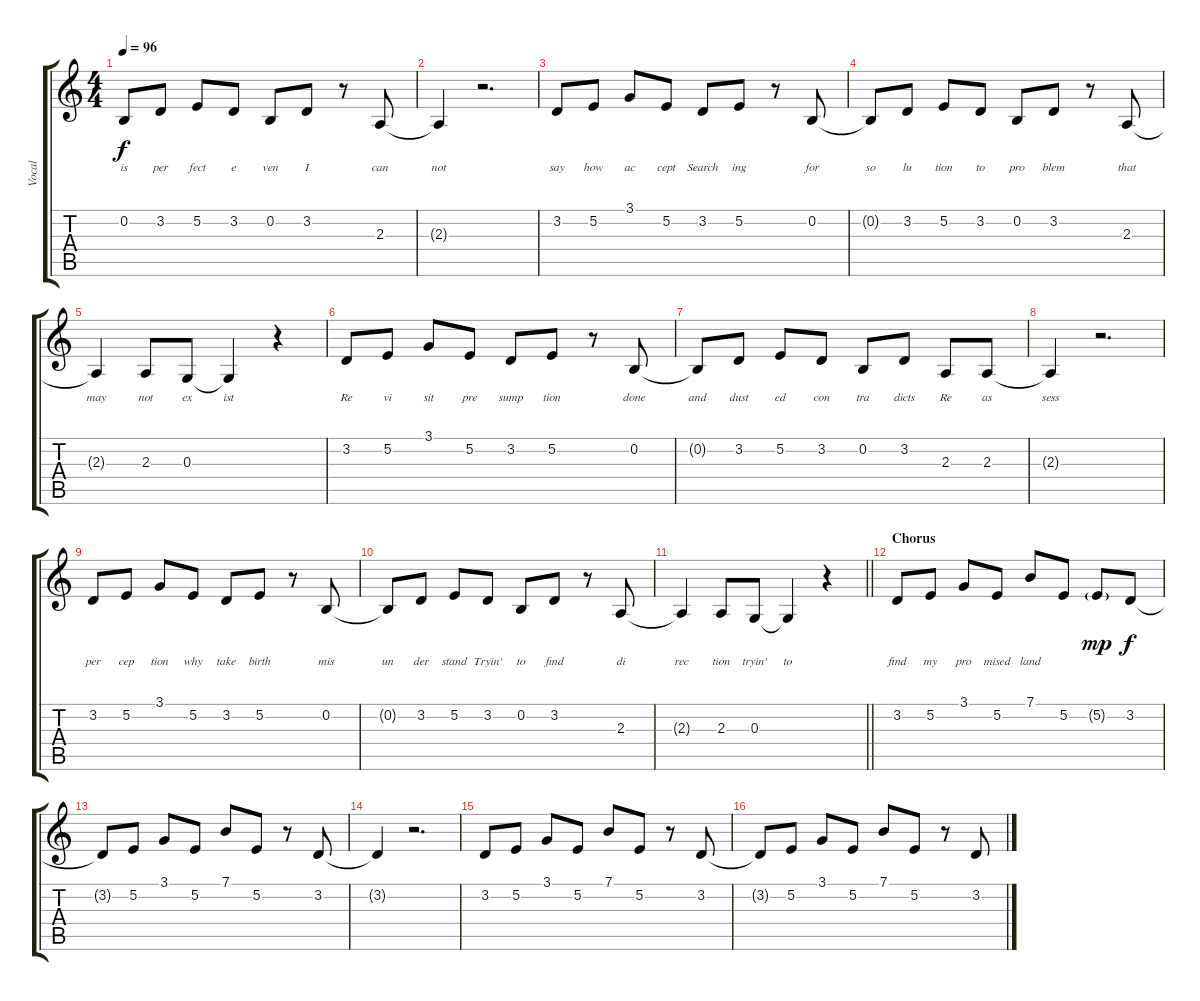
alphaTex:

\track ("Vocal" "Vocal") {instrument acousticgrandpiano}
\staff {score tabs}
\tuning (E4 B3 G3 D3 A2 E2) {hide}
\ts (4 4)
\tempo 96
\clef g2
\ks c
0.2{t}.8{lyrics (0 "is") lyrics (1 "") lyrics (2 "") lyrics (3 "") lyrics (4 "") dy f} 3.2.8{lyrics (0 "per") lyrics (1 "") lyrics (2 "") lyrics (3 "") lyrics (4 "")} 5.2.8{lyrics (0 "fect") lyrics (1 "") lyrics (2 "") lyrics (3 "") lyrics (4 "")} 3.2.8{lyrics (0 "e") lyrics (1 "") lyrics (2 "") lyrics (3 "") lyrics (4 "")} 0.2.8{lyrics (0 "ven") lyrics (1 "") lyrics (2 "") lyrics (3 "") lyrics (4 "")} 3.2.8{lyrics (0 "I") lyrics (1 "") lyrics (2 "") lyrics (3 "") lyrics (4 "")} r.8 2.3.8{lyrics (0 "can") lyrics (1 "") lyrics (2 "") lyrics (3 "") lyrics (4 "")} |
2.3{t}.4{lyrics (0 "not") lyrics (1 "") lyrics (2 "") lyrics (3 "") lyrics (4 "")} r.2{d} |
3.2.8{lyrics (0 "say") lyrics (1 "") lyrics (2 "") lyrics (3 "") lyrics (4 "")} 5.2.8{lyrics (0 "how") lyrics (1 "") lyrics (2 "") lyrics (3 "") lyrics (4 "")} 3.1.8{lyrics (0 "ac") lyrics (1 "") lyrics (2 "") lyrics (3 "") lyrics (4 "")} 5.2.8{lyrics (0 "cept") lyrics (1 "") lyrics (2 "") lyrics (3 "") lyrics (4 "")} 3.2.8{lyrics (0 "Search") lyrics (1 "") lyrics (2 "") lyrics (3 "") lyrics (4 "")} 5.2.8{lyrics (0 "ing") lyrics (1 "") lyrics (2 "") lyrics (3 "") lyrics (4 "")} r.8 0.2.8{lyrics (0 "for") lyrics (1 "") lyrics (2 "") lyrics (3 "") lyrics (4 "")} |
0.2{t}.8{lyrics (0 "so") lyrics (1 "") lyrics (2 "") lyrics (3 "") lyrics (4 "")} 3.2.8{lyrics (0 "lu") lyrics (1 "") lyrics (2 "") lyrics (3 "") lyrics (4 "")} 5.2.8{lyrics (0 "tion") lyrics (1 "") lyrics (2 "") lyrics (3 "") lyrics (4 "")} 3.2.8{lyrics (0 "to") lyrics (1 "") lyrics (2 "") lyrics (3 "") lyrics (4 "")} 0.2.8{lyrics (0 "pro") lyrics (1 "") lyrics (2 "") lyrics (3 "") lyrics (4 "")} 3.2.8{lyrics (0 "blem") lyrics (1 "") lyrics (2 "") lyrics (3 "") lyrics (4 "")} r.8 2.3.8{lyrics (0 "that") lyrics (1 "") lyrics (2 "") lyrics (3 "") lyrics (4 "")} |
2.3{t}.4{lyrics (0 "may") lyrics (1 "") lyrics (2 "") lyrics (3 "") lyrics (4 "")} 2.3.8{lyrics (0 "not") lyrics (1 "") lyrics (2 "") lyrics (3 "") lyrics (4 "")} 0.3.8{lyrics (0 "ex") lyrics (1 "") lyrics (2 "") lyrics (3 "") lyrics (4 "")} 0.3{t}.4{lyrics (0 "ist") lyrics (1 "") lyrics (2 "") lyrics (3 "") lyrics (4 "")} r.4 |
3.2.8{lyrics (0 "Re") lyrics (1 "") lyrics (2 "") lyrics (3 "") lyrics (4 "")} 5.2.8{lyrics (0 "vi") lyrics (1 "") lyrics (2 "") lyrics (3 "") lyrics (4 "")} 3.1.8{lyrics (0 "sit") lyrics (1 "") lyrics (2 "") lyrics (3 "") lyrics (4 "")} 5.2.8{lyrics (0 "pre") lyrics (1 "") lyrics (2 "") lyrics (3 "") lyrics (4 "")} 3.2.8{lyrics (0 "sump") lyrics (1 "") lyrics (2 "") lyrics (3 "") lyrics (4 "")} 5.2.8{lyrics (0 "tion") lyrics (1 "") lyrics (2 "") lyrics (3 "") lyrics (4 "")} r.8 0.2.8{lyrics (0 "done") lyrics (1 "") lyrics (2 "") lyrics (3 "") lyrics (4 "")} |
0.2{t}.8{lyrics (0 "and") lyrics (1 "") lyrics (2 "") lyrics (3 "") lyrics (4 "")} 3.2.8{lyrics (0 "dust") lyrics (1 "") lyrics (2 "") lyrics (3 "") lyrics (4 "")} 5.2.8{lyrics (0 "ed") lyrics (1 "") lyrics (2 "") lyrics (3 "") lyrics (4 "")} 3.2.8{lyrics (0 "con") lyrics (1 "") lyrics (2 "") lyrics (3 "") lyrics (4 "")} 0.2.8{lyrics (0 "tra") lyrics (1 "") lyrics (2 "") lyrics (3 "") lyrics (4 "")} 3.2.8{lyrics (0 "dicts") lyrics (1 "") lyrics (2 "") lyrics (3 "") lyrics (4 "")} 2.3.8{lyrics (0 "Re") lyrics (1 "") lyrics (2 "") lyrics (3 "") lyrics (4 "")} 2.3.8{lyrics (0 "as") lyrics (1 "") lyrics (2 "") lyrics (3 "") lyrics (4 "")} |
2.3{t}.4{lyrics (0 "sess") lyrics (1 "") lyrics (2 "") lyrics (3 "") lyrics (4 "")} r.2{d} |
3.2.8{lyrics (0 "per") lyrics (1 "") lyrics (2 "") lyrics (3 "") lyrics (4 "")} 5.2.8{lyrics (0 "cep") lyrics (1 "") lyrics (2 "") lyrics (3 "") lyrics (4 "")} 3.1.8{lyrics (0 "tion") lyrics (1 "") lyrics (2 "") lyrics (3 "") lyrics (4 "")} 5.2.8{lyrics (0 "why") lyrics (1 "") lyrics (2 "") lyrics (3 "") lyrics (4 "")} 3.2.8{lyrics (0 "take") lyrics (1 "") lyrics (2 "") lyrics (3 "") lyrics (4 "")} 5.2.8{lyrics (0 "birth") lyrics (1 "") lyrics (2 "") lyrics (3 "") lyrics (4 "")} r.8 0.2.8{lyrics (0 "mis") lyrics (1 "") lyrics (2 "") lyrics (3 "") lyrics (4 "")} |
0.2{t}.8{lyrics (0 "un") lyrics (1 "") lyrics (2 "") lyrics (3 "") lyrics (4 "")} 3.2.8{lyrics (0 "der") lyrics (1 "") lyrics (2 "") lyrics (3 "") lyrics (4 "")} 5.2.8{lyrics (0 "stand") lyrics (1 "") lyrics (2 "") lyrics (3 "") lyrics (4 "")} 3.2.8{lyrics (0 "Tryin'") lyrics (1 "") lyrics (2 "") lyrics (3 "") lyrics (4 "")} 0.2.8{lyrics (0 "to") lyrics (1 "") lyrics (2 "") lyrics (3 "") lyrics (4 "")} 3.2.8{lyrics (0 "find") lyrics (1 "") lyrics (2 "") lyrics (3 "") lyrics (4 "")} r.8 2.3.8{lyrics (0 "di") lyrics (1 "") lyrics (2 "") lyrics (3 "") lyrics (4 "")} |
\barLineRight lightlight
2.3{t}.4{lyrics (0 "rec") lyrics (1 "") lyrics (2 "") lyrics (3 "") lyrics (4 "")} 2.3.8{lyrics (0 "tion") lyrics (1 "") lyrics (2 "") lyrics (3 "") lyrics (4 "")} 0.3.8{lyrics (0 "tryin'") lyrics (1 "") lyrics (2 "") lyrics (3 "") lyrics (4 "")} 0.3{t}.4{lyrics (0 "to") lyrics (1 "") lyrics (2 "") lyrics (3 "") lyrics (4 "")} r.4 |
\section ("" "Chorus")
3.2.8{lyrics (0 "find") lyrics (1 "") lyrics (2 "") lyrics (3 "") lyrics (4 "")} 5.2.8{lyrics (0 "my") lyrics (1 "") lyrics (2 "") lyrics (3 "") lyrics (4 "")} 3.1.8{lyrics (0 "pro") lyrics (1 "") lyrics (2 "") lyrics (3 "") lyrics (4 "")} 5.2.8{lyrics (0 "mised") lyrics (1 "") lyrics (2 "") lyrics (3 "") lyrics (4 "")} 7.1.8{lyrics (0 "land") lyrics (1 "") lyrics (2 "") lyrics (3 "") lyrics (4 "")} 5.2.8 5.2{g}.8{dy mp} 3.2.8{dy f} |
3.2{t}.8 5.2.8 3.1.8 5.2.8 7.1.8 5.2.8 r.8 3.2.8 |
3.2{t}.4 r.2{d} |
3.2.8 5.2.8 3.1.8 5.2.8 7.1.8 5.2.8 r.8 3.2.8 |
3.2{t}.8 5.2.8 3.1.8 5.2.8 7.1.8 5.2.8 r.8 3.2.8
